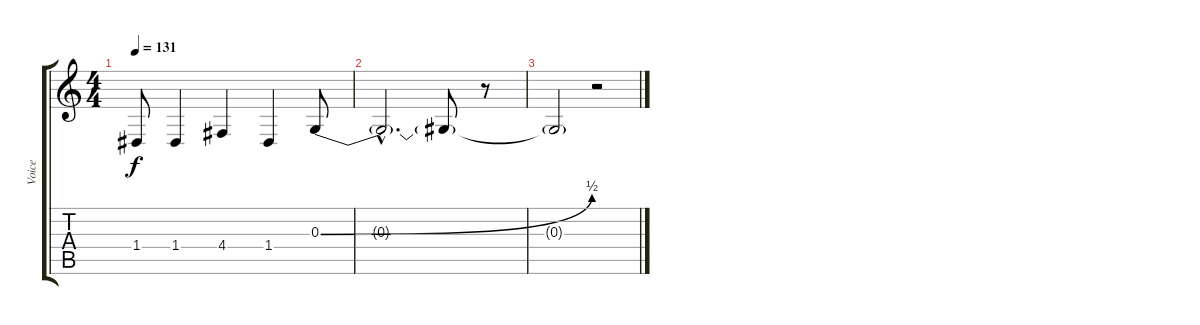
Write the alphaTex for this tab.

\track ("Voice" "Voice") {instrument baritonesax}
\staff {score tabs}
\tuning (E4 B3 G3 D3 A2 E2) {hide}
\ts (4 4)
\tempo 131
\clef g2
\ks c
1.4{t}.8{dy f} 1.4.4 4.4.4 1.4.4 0.3{be (bend 0 0 60 2)}.8 |
0.3{hac t}.2{d} 0.3{t}.8 r.8 |
0.3{t}.2 r.2
